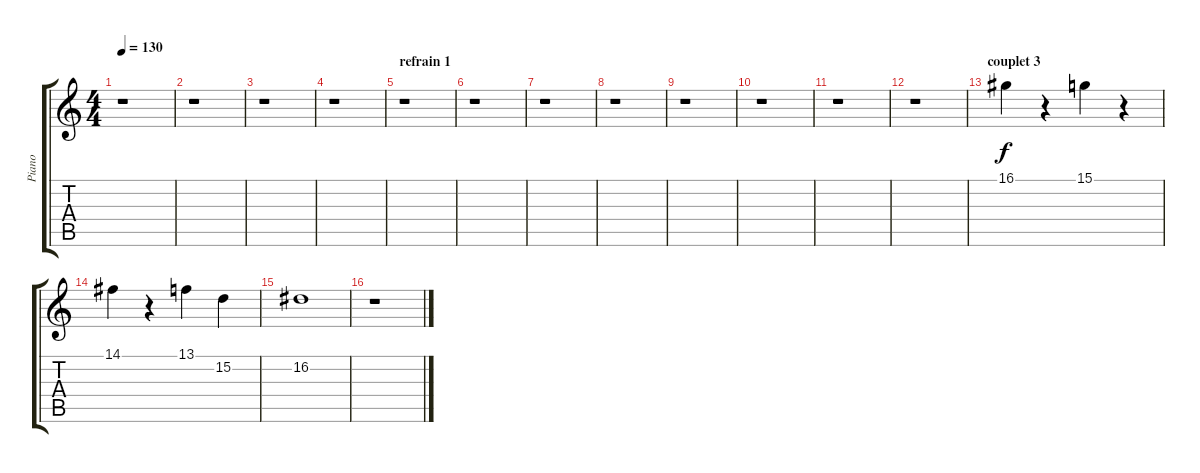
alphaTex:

\track ("Piano" "Piano") {instrument acousticgrandpiano}
\staff {score tabs}
\tuning (E4 B3 G3 D3 A2 E2) {hide}
\ts (4 4)
\tempo 130
\clef g2
\ks c
r.1{dy f} |
r.1 |
r.1 |
r.1 |
\section ("" "refrain 1")
r.1 |
r.1 |
r.1 |
r.1 |
r.1 |
r.1 |
r.1 |
r.1 |
\section ("" "couplet 3")
16.1.4 r.4 15.1.4 r.4 |
14.1.4 r.4 13.1.4 15.2.4 |
16.2.1 |
r.1
